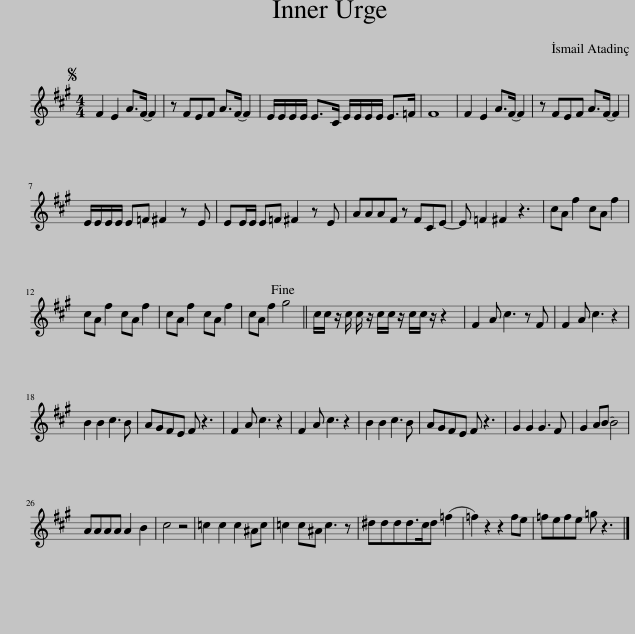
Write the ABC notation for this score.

X:1
L:1/8
M:4/4
I:linebreak $
K:none
V:1 treble transpose=-9
V:1
[K:A]S F2 E2 A>(F F2) | z FEF A>(F F2) | E/E/E/E/ E>C E/E/E/E/ E>=F | F8 | F2 E2 A>(F F2) | %5
 z FEF A>(F F2) |$ E/E/E/E/ E=F ^F2 z E | EE/E/ E=F ^F2 z E | AAAF z FCE- | E =F2 ^F2 z3 | %10
 cA f2 cA f2 |$ cA f2 cA f2 | cA f2 cA f2 | cA f2 g4!fine! || c/c/ z/ c/ c/ z/ c/c/ z/ c/c/ z/ z2 | %15
 F2 A c3 z F | F2 A c3 z2 |$ B2 B2 c3 B | AGFE F z3 | F2 A c3 z2 | %20
 F2 A c3 z2 | B2 B2 c3 B | AGFE F z3 | G2 G2 G3 F | G2 A(B B4) |$ %25
 AAAA A2 B2 | c4 z4 | =c2 c2 c2 ^Ac | =c2 c^A c3 z | ^dddd>cd (=f2 | %30
 =f2) z2 z2 fe |S =fefe =g z3 |] %32
